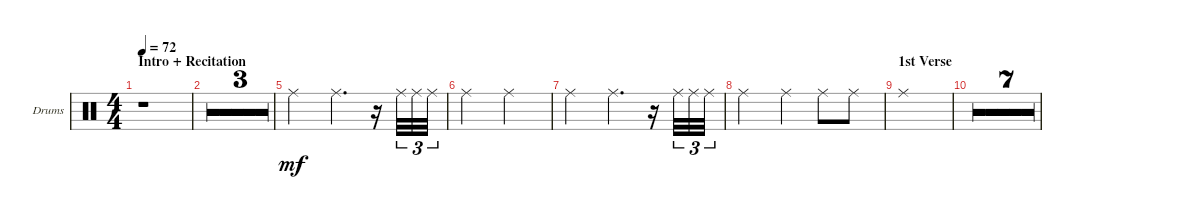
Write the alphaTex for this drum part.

\bracketExtendMode groupsimilarinstruments
\firstSystemTrackNameOrientation horizontal
\otherSystemsTrackNameOrientation horizontal
\track ("Drumkit" "Drums") {multiBarRest instrument percussion}
\staff {score}
\articulation defaults
\ts (4 4)
\section ("" "Intro + Recitation")
\tempo 72
\clef neutral
\ks c
r.1{dy mf} |
r.1 |
r.1 |
r.1 |
"Ride (middle)".2 "Ride (middle)".4{d} r.16 "Ride (middle)".32{tu (3 2)} "Ride (middle)".32{tu (3 2)} "Ride (middle)".32{tu (3 2)} |
"Ride (middle)".2 "Ride (middle)".2 |
"Ride (middle)".2 "Ride (middle)".4{d} r.16 "Ride (middle)".32{tu (3 2)} "Ride (middle)".32{tu (3 2)} "Ride (middle)".32{tu (3 2)} |
"Ride (middle)".2 "Ride (middle)".4 "Ride (middle)".8 "Ride (middle)".8 |
\section ("" "1st Verse")
"Ride (middle)".1 |
r.1 |
r.1 |
r.1 |
r.1 |
r.1 |
r.1 |
r.1
